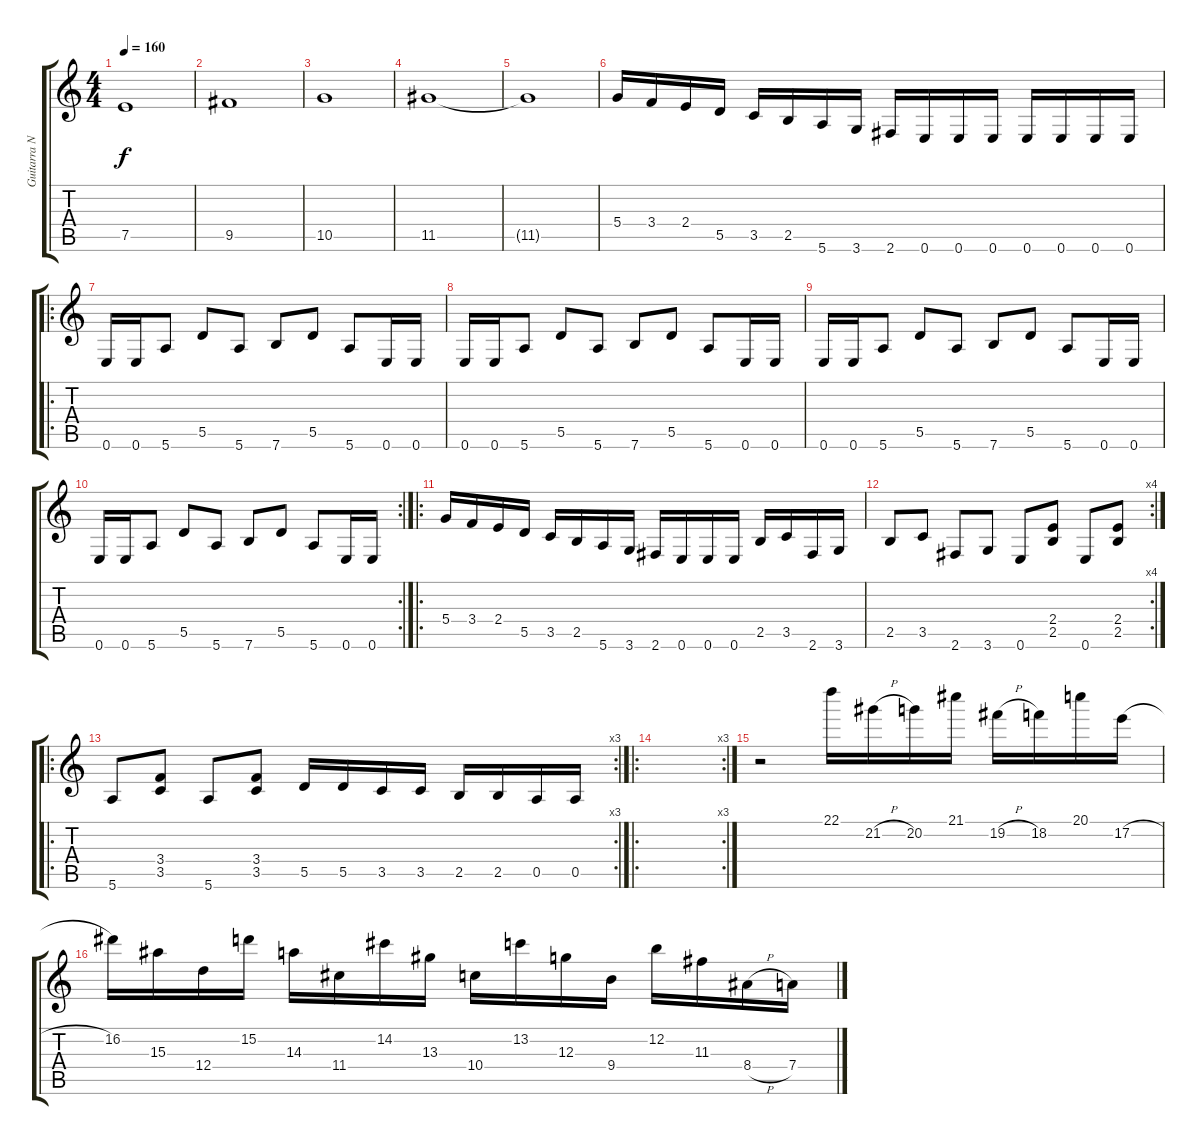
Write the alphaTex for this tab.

\track ("Guitarra N°1" "Guitarra N") {instrument overdrivenguitar}
\staff {score tabs}
\tuning (E4 B3 G3 D3 A2 E2) {hide}
\ts (4 4)
\tempo 160
\clef g2
\ks c
7.5.1{dy f instrument overdrivenguitar} |
9.5.1 |
10.5.1 |
11.5.1 |
11.5{t}.1 |
5.4.16 3.4.16 2.4.16 5.5.16 3.5.16 2.5.16 5.6.16 3.6.16 2.6.16 0.6.16 0.6.16 0.6.16 0.6.16 0.6.16 0.6.16 0.6.16 |
\ro
0.6.16 0.6.16 5.6.8 5.5.8 5.6.8 7.6.8 5.5.8 5.6.8 0.6.16 0.6.16 |
0.6.16 0.6.16 5.6.8 5.5.8 5.6.8 7.6.8 5.5.8 5.6.8 0.6.16 0.6.16 |
0.6.16 0.6.16 5.6.8 5.5.8 5.6.8 7.6.8 5.5.8 5.6.8 0.6.16 0.6.16 |
\rc 2
0.6.16 0.6.16 5.6.8 5.5.8 5.6.8 7.6.8 5.5.8 5.6.8 0.6.16 0.6.16 |
\ro
5.4.16 3.4.16 2.4.16 5.5.16 3.5.16 2.5.16 5.6.16 3.6.16 2.6.16 0.6.16 0.6.16 0.6.16 2.5.16 3.5.16 2.6.16 3.6.16 |
\rc 4
2.5.8 3.5.8 2.6.8 3.6.8 0.6.8 (2.4 2.5).8 0.6.8 (2.4 2.5).8 |
\ro
\rc 3
5.6.8 (3.4 3.5).8 5.6.8 (3.4 3.5).8 5.5.16 5.5.16 3.5.16 3.5.16 2.5.16 2.5.16 0.5.16 0.5.16 |
\ro
\rc 3
|
r.2 22.1.16 21.2{h}.16 20.2.16 21.1.16 19.2{h}.16 18.2.16 20.1.16 17.2{h}.16 |
16.2.16 15.3.16 12.4.16 15.2.16 14.3.16 11.4.16 14.2.16 13.3.16 10.4.16 13.2.16 12.3.16 9.4.16 12.2.16 11.3.16 8.4{h}.16 7.4.16
